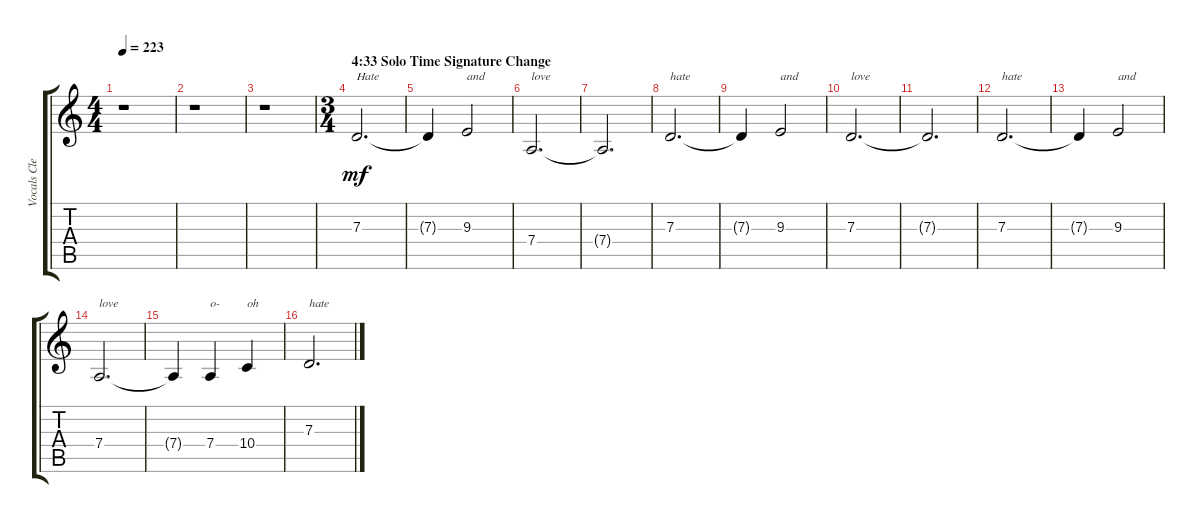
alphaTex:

\track ("Vocals Clean" "Vocals Cle") {instrument pad4choir}
\staff {score tabs}
\tuning (E4 B3 G3 D3 A2 E2) {hide}
\ts (4 4)
\tempo 223
\clef g2
\ks c
r.1{dy f} |
r.1 |
r.1 |
\ts (3 4)
\section ("" "4:33 Solo Time Signature Change")
7.3.2{d txt "Hate" dy mf} |
7.3{t}.4 9.3.2{txt "and"} |
7.4.2{d txt "love"} |
7.4{t}.2{d} |
7.3.2{d txt "hate"} |
7.3{t}.4 9.3.2{txt "and"} |
7.3.2{d txt "love"} |
7.3{t}.2{d} |
7.3.2{d txt "hate"} |
7.3{t}.4 9.3.2{txt "and"} |
7.4.2{d txt "love"} |
7.4{t}.4 7.4.4{txt "o-"} 10.4.4{txt "oh"} |
7.3.2{d txt "hate"}
